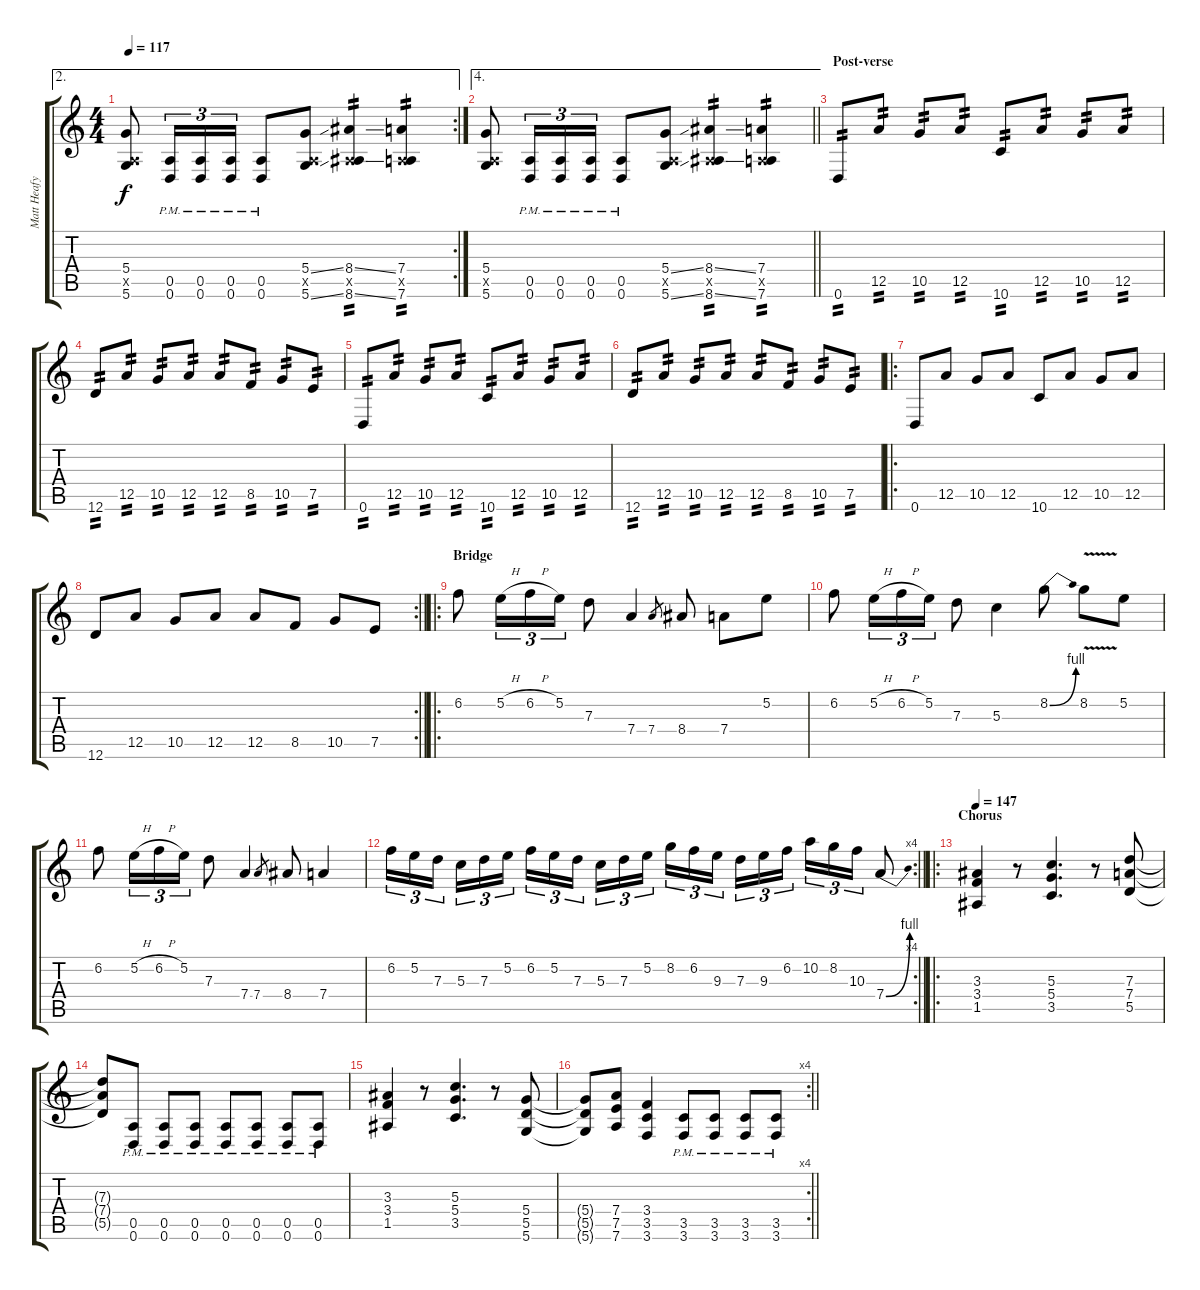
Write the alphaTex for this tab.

\track ("Matt Heafy" "Matt Heafy") {instrument distortionguitar}
\staff {score tabs}
\tuning (E4 B3 G3 D3 A2 D2) {hide}
\ae 2
\rc 2
\ts (4 4)
\tempo 117
\clef g2
\ks c
(5.4 0.5{x} 5.6).8{dy f} (0.5{pm} 0.6{pm}).16{tu (3 2)} (0.5{pm} 0.6{pm}).16{tu (3 2)} (0.5{pm} 0.6{pm}).16{tu (3 2)} (0.5{pm} 0.6{pm}).8 (5.4{ss} 0.5{x} 5.6{ss}).8 (8.4{ss} 0.5{x} 8.6{ss}).4{tp 2} (7.4 0.5{x} 7.6).4{tp 2} |
\ae 4
\barLineRight lightlight
(5.4 0.5{x} 5.6).8 (0.5{pm} 0.6{pm}).16{tu (3 2)} (0.5{pm} 0.6{pm}).16{tu (3 2)} (0.5{pm} 0.6{pm}).16{tu (3 2)} (0.5{pm} 0.6{pm}).8 (5.4{ss} 0.5{x} 5.6{ss}).8 (8.4{ss} 0.5{x} 8.6{ss}).4{tp 2} (7.4 0.5{x} 7.6).4{tp 2} |
\section ("" "Post-verse")
0.6.8{tp 2} 12.5.8{tp 2} 10.5.8{tp 2} 12.5.8{tp 2} 10.6.8{tp 2} 12.5.8{tp 2} 10.5.8{tp 2} 12.5.8{tp 2} |
12.6.8{tp 2} 12.5.8{tp 2} 10.5.8{tp 2} 12.5.8{tp 2} 12.5.8{tp 2} 8.5.8{tp 2} 10.5.8{tp 2} 7.5.8{tp 2} |
0.6.8{tp 2} 12.5.8{tp 2} 10.5.8{tp 2} 12.5.8{tp 2} 10.6.8{tp 2} 12.5.8{tp 2} 10.5.8{tp 2} 12.5.8{tp 2} |
12.6.8{tp 2} 12.5.8{tp 2} 10.5.8{tp 2} 12.5.8{tp 2} 12.5.8{tp 2} 8.5.8{tp 2} 10.5.8{tp 2} 7.5.8{tp 2} |
\ro
0.6.8 12.5.8 10.5.8 12.5.8 10.6.8 12.5.8 10.5.8 12.5.8 |
\rc 2
\barLineRight lightlight
12.6.8 12.5.8 10.5.8 12.5.8 12.5.8 8.5.8 10.5.8 7.5.8 |
\ro
\section ("" "Bridge")
6.2.8 5.2{h}.16{tu (3 2)} 6.2{h}.16{tu (3 2)} 5.2.16{tu (3 2)} 7.3.8 7.4.4 7.4.8{gr} 8.4.8 7.4.8 5.2.8 |
6.2.8 5.2{h}.16{tu (3 2)} 6.2{h}.16{tu (3 2)} 5.2.16{tu (3 2)} 7.3.8 5.3.4 8.2{be (bend 0 0 60 4)}.8 8.2{v}.8 5.2.8 |
6.2.8 5.2{h}.16{tu (3 2)} 6.2{h}.16{tu (3 2)} 5.2.16{tu (3 2)} 7.3.8 7.4.4 7.4.8{gr} 8.4.8 7.4.4 |
\rc 4
\barLineRight lightlight
6.2.16{tu (3 2)} 5.2.16{tu (3 2)} 7.3.16{tu (3 2) beam splitsecondary} 5.3.16{tu (3 2)} 7.3.16{tu (3 2)} 5.2.16{tu (3 2)} 6.2.16{tu (3 2)} 5.2.16{tu (3 2)} 7.3.16{tu (3 2) beam splitsecondary} 5.3.16{tu (3 2)} 7.3.16{tu (3 2)} 5.2.16{tu (3 2)} 8.2.16{tu (3 2)} 6.2.16{tu (3 2)} 9.3.16{tu (3 2) beam splitsecondary} 7.3.16{tu (3 2)} 9.3.16{tu (3 2)} 6.2.16{tu (3 2)} 10.2.16{tu (3 2)} 8.2.16{tu (3 2)} 10.3.16{tu (3 2)} 7.4{be (bend 0 0 60 4)}.8 |
\ro
\section ("" "Chorus")
\tempo 142
\tempo 147
(3.3 3.4 1.5).4 r.8 (5.3 5.4 3.5).4{d} r.8 (7.3 7.4 5.5).8 |
(7.3{t} 7.4{t} 5.5{t}).8 (0.5{pm} 0.6{pm}).8 (0.5{pm} 0.6{pm}).8 (0.5{pm} 0.6{pm}).8 (0.5{pm} 0.6{pm}).8 (0.5{pm} 0.6{pm}).8 (0.5{pm} 0.6{pm}).8 (0.5{pm} 0.6{pm}).8 |
(3.3 3.4 1.5).4 r.8 (5.3 5.4 3.5).4{d} r.8 (5.4 5.5 5.6).8 |
\rc 4
\barLineRight lightlight
(5.4{t} 5.5{t} 5.6{t}).8 (7.4 7.5 7.6).8 (3.4 3.5 3.6).4 (3.5{pm} 3.6{pm}).8 (3.5{pm} 3.6{pm}).8 (3.5{pm} 3.6{pm}).8 (3.5{pm} 3.6{pm}).8
